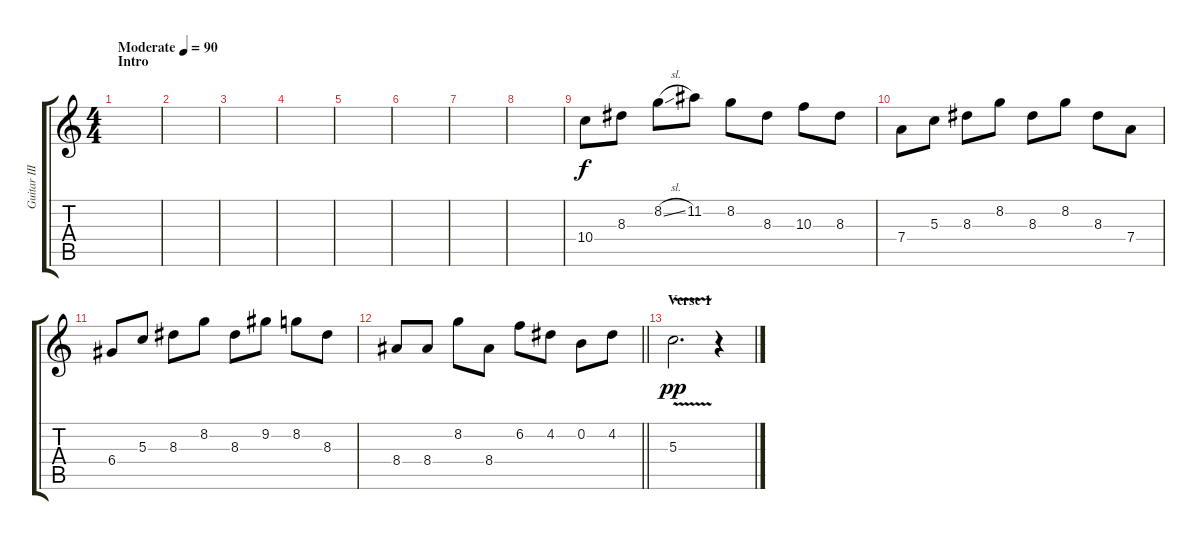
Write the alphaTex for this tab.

\track ("Guitar III" "Guitar III") {mute instrument distortionguitar}
\staff {score tabs}
\tuning (E4 B3 G3 D3 A2 E2) {hide}
\ts (4 4)
\section ("" "Intro")
\tempo (90 "Moderate")
\clef g2
\ks c
|
|
|
|
|
|
|
|
10.4.8 8.3.8 8.2{sl}.8 11.2.8 8.2.8 8.3.8 10.3.8 8.3.8 |
7.4.8 5.3.8 8.3.8 8.2.8 8.3.8 8.2.8 8.3.8 7.4.8 |
6.4.8 5.3.8 8.3.8 8.2.8 8.3.8 9.2.8 8.2.8 8.3.8 |
\barLineRight lightlight
8.4.8 8.4.8 8.2.8 8.4.8 6.2.8 4.2.8 0.2.8 4.2.8 |
\section ("" "Verse 1")
5.3{v}.2{d dy pp volume 11} r.4
